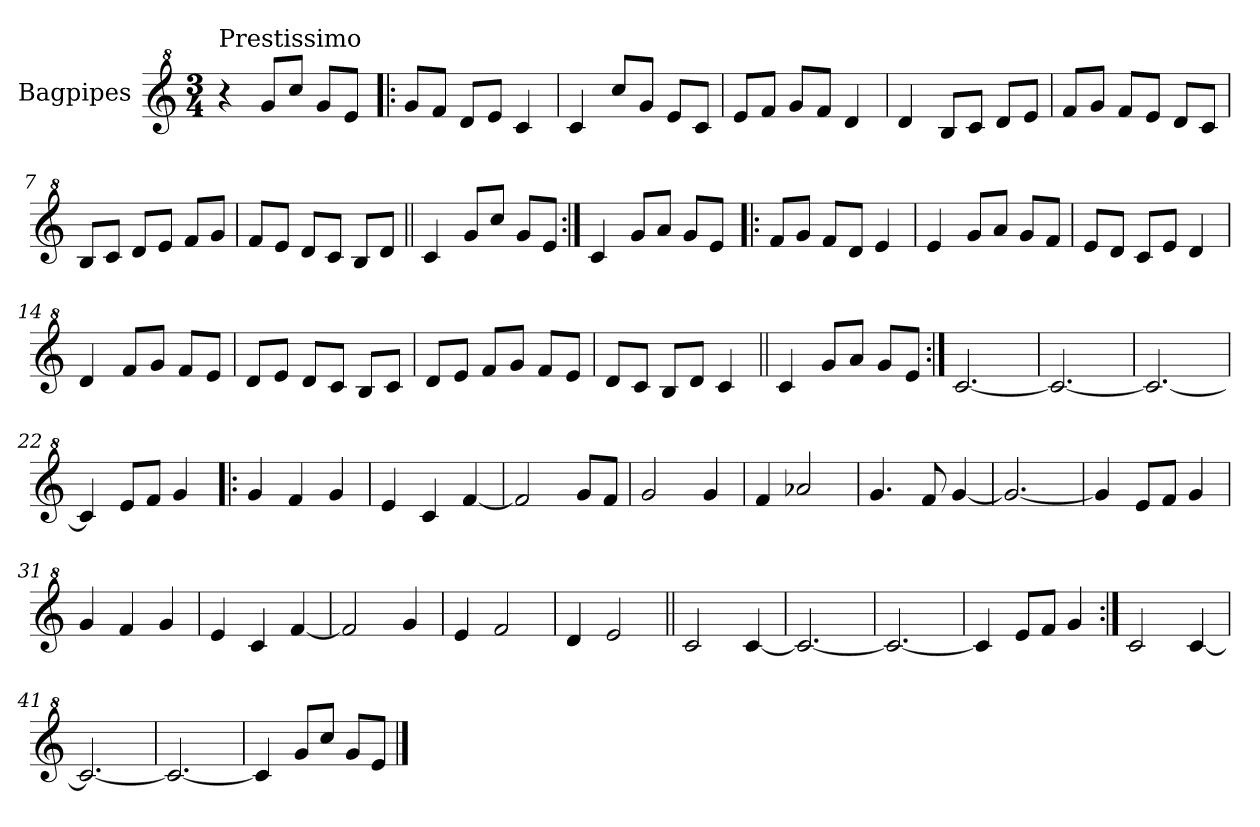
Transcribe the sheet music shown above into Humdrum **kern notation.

**kern
*part1
*staff1
*I"Bagpipes
*I'Bag
*clefG^2
*k[]
*C:
*M3/4
=1
!LO:TX:a:t=Prestissimo
4r
8gg/L
8ccc/J
8gg/L
8ee/J
=2!|:
8gg/L
8ff/J
8dd/L
8ee/J
4cc/
=3
4cc/
8ccc/L
8gg/J
8ee/L
8cc/J
=4
8ee/L
8ff/J
8gg/L
8ff/J
4dd/
=5
4dd/
8b/L
8cc/J
8dd/L
8ee/J
=6
8ff/L
8gg/J
8ff/L
8ee/J
8dd/L
8cc/J
=7
8b/L
8cc/J
8dd/L
8ee/J
8ff/L
8gg/J
!!LO:LB:g=z
=8
8ff/L
8ee/J
8dd/L
8cc/J
8b/L
8dd/J
=9||
4cc/
8gg/L
8ccc/J
8gg/L
8ee/J
=10:|!
4cc/
8gg/L
8aa/J
8gg/L
8ee/J
=11!|:
8ff/L
8gg/J
8ff/L
8dd/J
4ee/
=12
4ee/
8gg/L
8aa/J
8gg/L
8ff/J
=13
8ee/L
8dd/J
8cc/L
8ee/J
4dd/
=14
4dd/
8ff/L
8gg/J
8ff/L
8ee/J
!!LO:LB:g=z
=15
8dd/L
8ee/J
8dd/L
8cc/J
8b/L
8cc/J
=16
8dd/L
8ee/J
8ff/L
8gg/J
8ff/L
8ee/J
=17
8dd/L
8cc/J
8b/L
8dd/J
4cc/
=18||
4cc/
8gg/L
8aa/J
8gg/L
8ee/J
=19:|!
[2.cc/
=20
2.cc/_
=21
2.cc/_
=22
4cc/]
8ee/L
8ff/J
4gg/
=23!|:
4gg/
4ff/
4gg/
!!LO:LB:g=z
=24
4ee/
4cc/
[4ff/
=25
2ff/]
8gg/L
8ff/J
=26
2gg/
4gg/
=27
4ff/
2aa-X/
=28
4.gg/
8ff/
[4gg/
=29
2.gg/_
=30
4gg/]
8ee/L
8ff/J
4gg/
=31
4gg/
4ff/
4gg/
=32
4ee/
4cc/
[4ff/
=33
2ff/]
4gg/
=34
4ee/
2ff/
!!LO:LB:g=z
=35
4dd/
2ee/
=36||
2cc/
[4cc/
=37
2.cc/_
=38
2.cc/_
=39
4cc/]
8ee/L
8ff/J
4gg/
=40:|!
2cc/
[4cc/
=41
2.cc/_
=42
2.cc/_
=43
4cc/]
8gg/L
8ccc/J
8gg/L
8ee/J
==
*-
